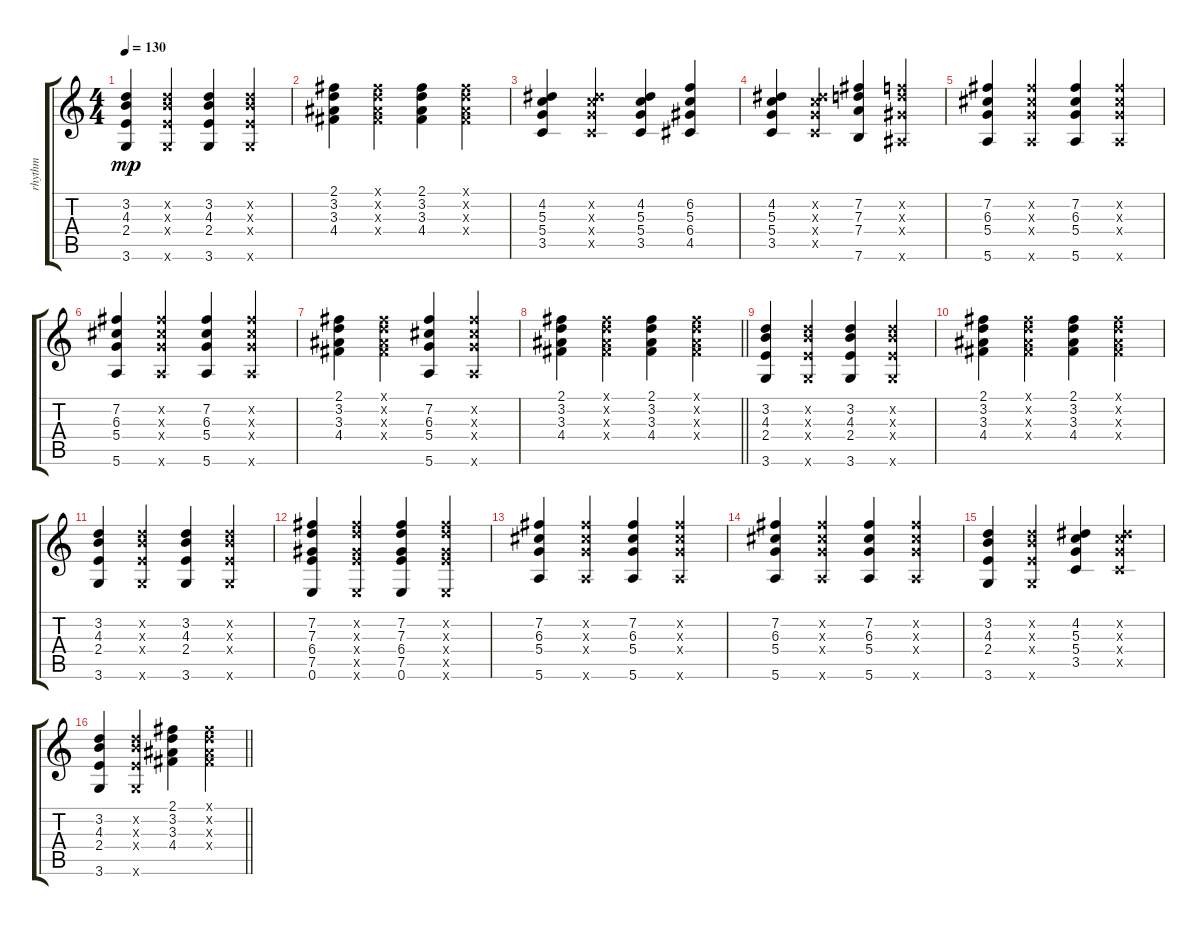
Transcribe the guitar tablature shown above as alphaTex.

\track ("rhythm" "rhythm") {instrument acousticguitarnylon}
\staff {score tabs}
\tuning (E4 B3 G3 D3 A2 E2) {hide}
\ts (4 4)
\tempo 130
\clef g2
\ks c
(3.2 4.3 2.4 3.6).4{dy mp} (3.2{x} 4.3{x} 2.4{x} 3.6{x}).4 (3.2 4.3 2.4 3.6).4 (3.2{x} 4.3{x} 2.4{x} 3.6{x}).4 |
(2.1 3.2 3.3 4.4).4 (2.1{x} 3.2{x} 3.3{x} 4.4{x}).4 (2.1 3.2 3.3 4.4).4 (2.1{x} 3.2{x} 3.3{x} 4.4{x}).4 |
(4.2 5.3 5.4 3.5).4 (4.2{x} 5.3{x} 5.4{x} 3.5{x}).4 (4.2 5.3 5.4 3.5).4 (6.2 5.3 6.4 4.5).4 |
(4.2 5.3 5.4 3.5).4 (4.2{x} 5.3{x} 5.4{x} 3.5{x}).4 (7.2 7.3 7.4 7.6).4 (6.2{x} 7.3{x} 6.4{x} 6.6{x}).4 |
(7.2 6.3 5.4 5.6).4 (7.2{x} 6.3{x} 5.4{x} 5.6{x}).4 (7.2 6.3 5.4 5.6).4 (7.2{x} 6.3{x} 5.4{x} 5.6{x}).4 |
(7.2 6.3 5.4 5.6).4 (7.2{x} 6.3{x} 5.4{x} 5.6{x}).4 (7.2 6.3 5.4 5.6).4 (7.2{x} 6.3{x} 5.4{x} 5.6{x}).4 |
(2.1 3.2 3.3 4.4).4 (2.1{x} 3.2{x} 3.3{x} 4.4{x}).4 (7.2 6.3 5.4 5.6).4 (7.2{x} 6.3{x} 5.4{x} 5.6{x}).4 |
\barLineRight lightlight
(2.1 3.2 3.3 4.4).4 (2.1{x} 3.2{x} 3.3{x} 4.4{x}).4 (2.1 3.2 3.3 4.4).4 (2.1{x} 3.2{x} 3.3{x} 4.4{x}).4 |
(3.2 4.3 2.4 3.6).4 (3.2{x} 4.3{x} 2.4{x} 3.6{x}).4 (3.2 4.3 2.4 3.6).4 (3.2{x} 4.3{x} 2.4{x} 3.6{x}).4 |
(2.1 3.2 3.3 4.4).4 (2.1{x} 3.2{x} 3.3{x} 4.4{x}).4 (2.1 3.2 3.3 4.4).4 (2.1{x} 3.2{x} 3.3{x} 4.4{x}).4 |
(3.2 4.3 2.4 3.6).4 (3.2{x} 4.3{x} 2.4{x} 3.6{x}).4 (3.2 4.3 2.4 3.6).4 (3.2{x} 4.3{x} 2.4{x} 3.6{x}).4 |
(7.2 7.3 6.4 7.5 0.6).4 (7.2{x} 7.3{x} 6.4{x} 7.5{x} 0.6{x}).4 (7.2 7.3 6.4 7.5 0.6).4 (7.2{x} 7.3{x} 6.4{x} 7.5{x} 0.6{x}).4 |
(7.2 6.3 5.4 5.6).4 (7.2{x} 6.3{x} 5.4{x} 5.6{x}).4 (7.2 6.3 5.4 5.6).4 (7.2{x} 6.3{x} 5.4{x} 5.6{x}).4 |
(7.2 6.3 5.4 5.6).4 (7.2{x} 6.3{x} 5.4{x} 5.6{x}).4 (7.2 6.3 5.4 5.6).4 (7.2{x} 6.3{x} 5.4{x} 5.6{x}).4 |
(3.2 4.3 2.4 3.6).4 (3.2{x} 4.3{x} 2.4{x} 3.6{x}).4 (4.2 5.3 5.4 3.5).4 (4.2{x} 5.3{x} 5.4{x} 3.5{x}).4 |
\barLineRight lightlight
(3.2 4.3 2.4 3.6).4 (3.2{x} 4.3{x} 2.4{x} 3.6{x}).4 (2.1 3.2 3.3 4.4).4 (2.1{x} 3.2{x} 3.3{x} 4.4{x}).4
